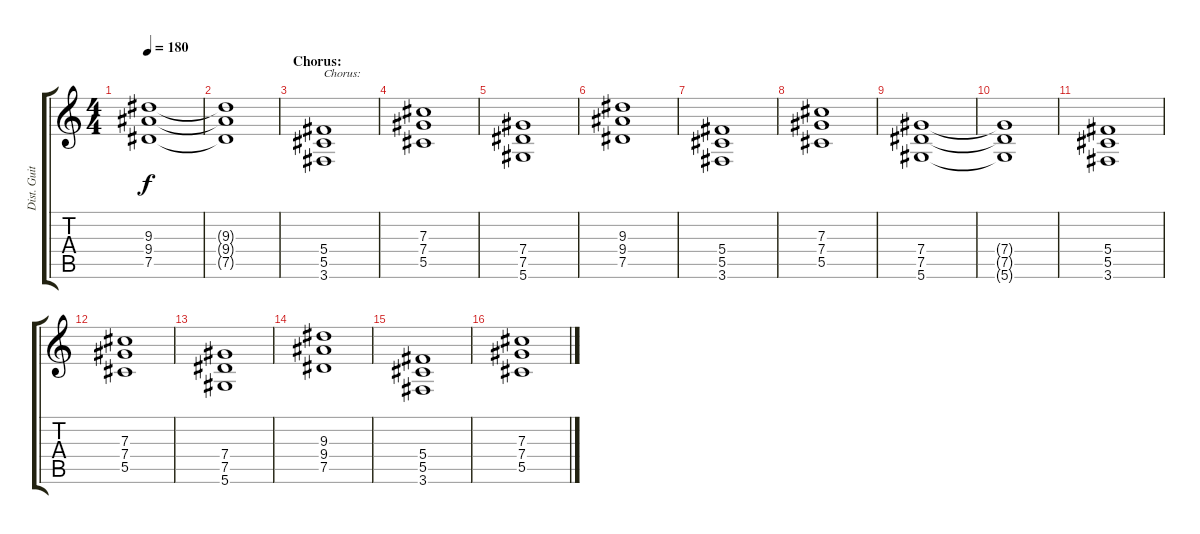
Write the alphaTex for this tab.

\track ("Dist. Guitar 2" "Dist. Guit") {instrument distortionguitar}
\staff {score tabs}
\tuning (Eb4 Bb3 Gb3 Db3 Ab2 Eb2) {hide}
\ts (4 4)
\tempo 180
\clef g2
\ks c
(9.3 9.4 7.5).1{dy f} |
(9.3{t} 9.4{t} 7.5{t}).1 |
\section ("" "Chorus:")
(5.4 5.5 3.6).1{txt "Chorus:"} |
(7.3 7.4 5.5).1 |
(7.4 7.5 5.6).1 |
(9.3 9.4 7.5).1 |
(5.4 5.5 3.6).1 |
(7.3 7.4 5.5).1 |
(7.4 7.5 5.6).1 |
(7.4{t} 7.5{t} 5.6{t}).1 |
(5.4 5.5 3.6).1 |
(7.3 7.4 5.5).1 |
(7.4 7.5 5.6).1 |
(9.3 9.4 7.5).1 |
(5.4 5.5 3.6).1 |
(7.3 7.4 5.5).1
